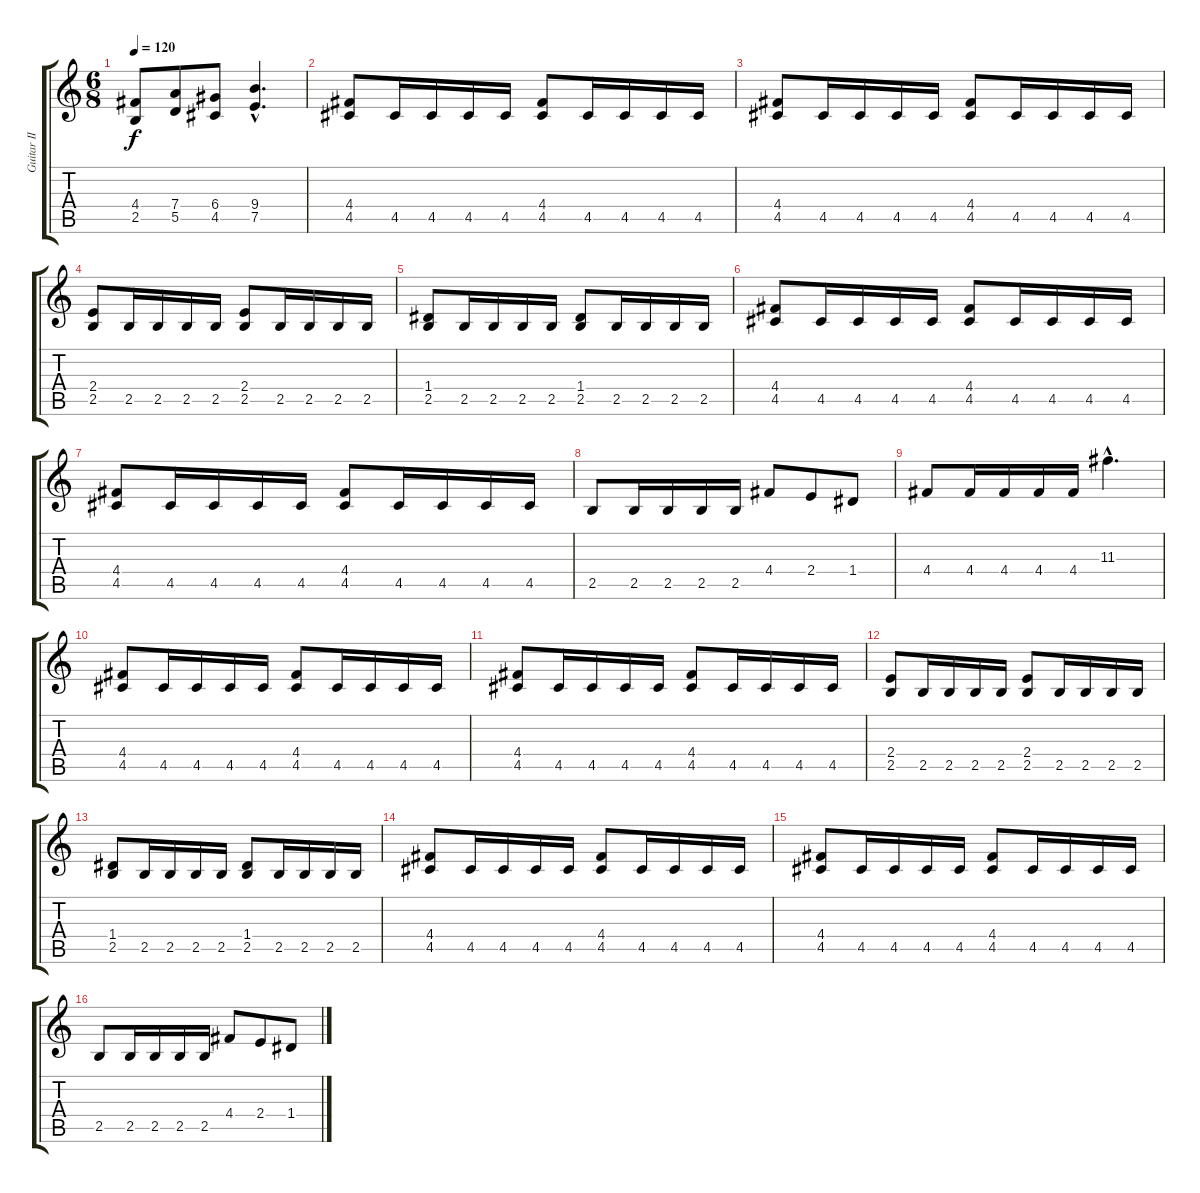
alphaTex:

\track ("Guitar II" "Guitar II") {instrument distortionguitar}
\staff {score tabs}
\tuning (E4 B3 G3 D3 A2 E2) {hide}
\ts (6 8)
\tempo 120
\clef g2
\ks c
(4.4 2.5).8{dy f} (7.4 5.5).8 (6.4 4.5).8 (9.4{hac} 7.5{hac}).4{d} |
(4.4 4.5).8 4.5.16 4.5.16 4.5.16 4.5.16 (4.4 4.5).8 4.5.16 4.5.16 4.5.16 4.5.16 |
(4.4 4.5).8 4.5.16 4.5.16 4.5.16 4.5.16 (4.4 4.5).8 4.5.16 4.5.16 4.5.16 4.5.16 |
(2.4 2.5).8 2.5.16 2.5.16 2.5.16 2.5.16 (2.4 2.5).8 2.5.16 2.5.16 2.5.16 2.5.16 |
(1.4 2.5).8 2.5.16 2.5.16 2.5.16 2.5.16 (1.4 2.5).8 2.5.16 2.5.16 2.5.16 2.5.16 |
(4.4 4.5).8 4.5.16 4.5.16 4.5.16 4.5.16 (4.4 4.5).8 4.5.16 4.5.16 4.5.16 4.5.16 |
(4.4 4.5).8 4.5.16 4.5.16 4.5.16 4.5.16 (4.4 4.5).8 4.5.16 4.5.16 4.5.16 4.5.16 |
2.5.8 2.5.16 2.5.16 2.5.16 2.5.16 4.4.8 2.4.8 1.4.8 |
4.4.8 4.4.16 4.4.16 4.4.16 4.4.16 11.3{hac}.4{d} |
(4.4 4.5).8 4.5.16 4.5.16 4.5.16 4.5.16 (4.4 4.5).8 4.5.16 4.5.16 4.5.16 4.5.16 |
(4.4 4.5).8 4.5.16 4.5.16 4.5.16 4.5.16 (4.4 4.5).8 4.5.16 4.5.16 4.5.16 4.5.16 |
(2.4 2.5).8 2.5.16 2.5.16 2.5.16 2.5.16 (2.4 2.5).8 2.5.16 2.5.16 2.5.16 2.5.16 |
(1.4 2.5).8 2.5.16 2.5.16 2.5.16 2.5.16 (1.4 2.5).8 2.5.16 2.5.16 2.5.16 2.5.16 |
(4.4 4.5).8 4.5.16 4.5.16 4.5.16 4.5.16 (4.4 4.5).8 4.5.16 4.5.16 4.5.16 4.5.16 |
(4.4 4.5).8 4.5.16 4.5.16 4.5.16 4.5.16 (4.4 4.5).8 4.5.16 4.5.16 4.5.16 4.5.16 |
2.5.8 2.5.16 2.5.16 2.5.16 2.5.16 4.4.8 2.4.8 1.4.8
